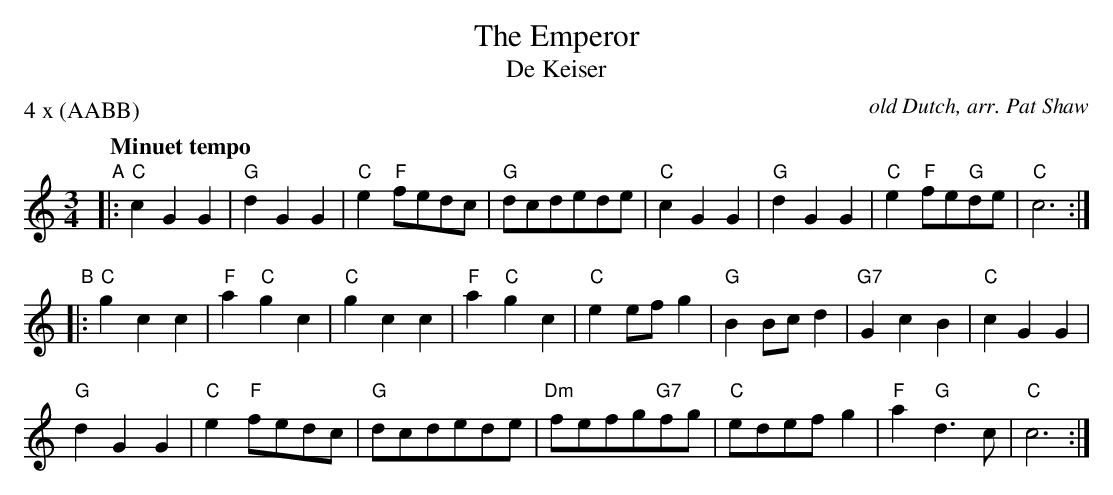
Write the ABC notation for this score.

X:1
T: The Emperor
T: De Keiser
C: old Dutch, arr. Pat Shaw
P: 4 x (AABB)
Q: "Minuet tempo"
M: 3/4
L: 1/8
K: C
"A"|:\
"C"c2G2G2 | "G"d2G2G2 | "C"e2"F"fedc | "G"dcdede |\
"C"c2G2G2 | "G"d2G2G2 | "C"e2"F"fe"G"de | "C"c6 :|
"B"|:\
"C"g2c2c2 | "F"a2"C"g2c2 | "C"g2c2c2 | "F"a2"C"g2c2 |\
"C"e2efg2 | "G"B2Bcd2 | "G7"G2c2B2 | "C"c2G2G2 |
"G"d2G2G2 | "C"e2"F"fedc | "G"dcdede | "Dm"fefg"G7"fg |\
"C"edefg2 | "F"a2"G"d3c | "C"c6 :|
